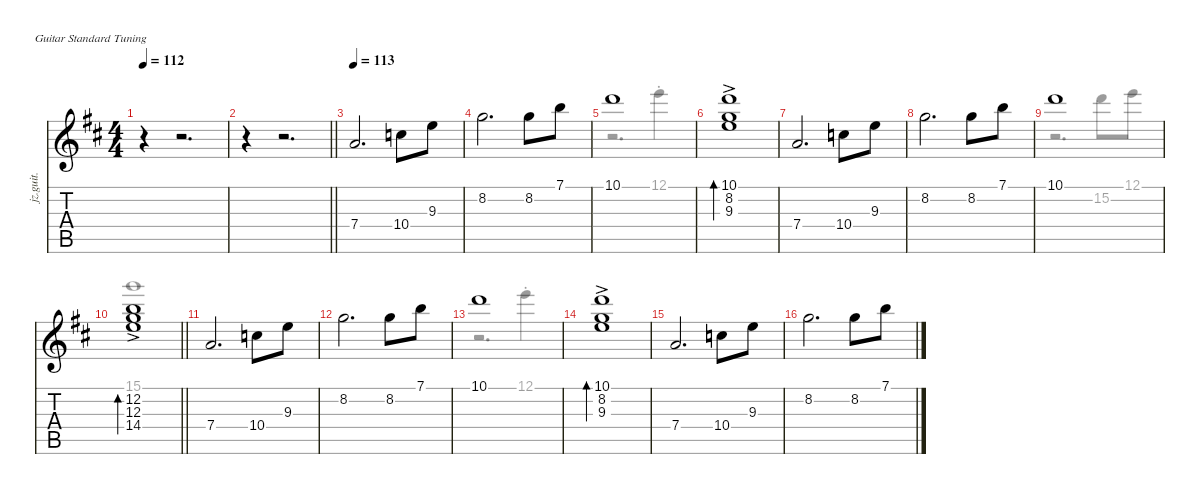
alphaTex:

\defaultSystemsLayout 4
\hideDynamics
\bracketExtendMode nobrackets
\otherSystemsTrackNameOrientation horizontal
\track ("Kirk - Clean Rythme" "jz.guit.") {instrument distortionguitar}
\staff {score tabs}
\tuning (E4 B3 G3 D3 A2 E2)
\voice
\ts (4 4)
\tempo 112
\clef g2
\ks bminor
r.4{dy f beam Down} r.2{d beam Down} |
\barLineRight lightlight
r.4{beam Down} r.2{d beam Down} |
\tempo 113
7.4{acc forcenatural}.2{d beam Up} 10.4{acc forcenatural}.8{beam Down} 9.3{acc forcenatural}.8{beam Down} |
8.2{acc forcenatural}.2{d beam Down} 8.2{acc forcenatural}.8{beam Down} 7.1{acc forcenatural}.8{beam Down} |
10.1{acc forcenatural}.1{beam Up} |
(10.1{ac acc forcenatural} 8.2{ac acc forcenatural} 9.3{ac acc forcenatural}).1{bd 120 beam Down} |
7.4{acc forcenatural}.2{d beam Up} 10.4{acc forcenatural}.8{beam Down} 9.3{acc forcenatural}.8{beam Down} |
8.2{acc forcenatural}.2{d beam Down} 8.2{acc forcenatural}.8{beam Down} 7.1{acc forcenatural}.8{beam Down} |
10.1{acc forcenatural}.1{beam Up} |
\barLineRight lightlight
(12.2{ac acc forcenatural} 12.3{ac acc forcenatural} 14.4{ac acc forcenatural}).1{bd 120 beam Up} |
7.4{acc forcenatural}.2{d beam Up} 10.4{acc forcenatural}.8{beam Down} 9.3{acc forcenatural}.8{beam Down} |
8.2{acc forcenatural}.2{d beam Down} 8.2{acc forcenatural}.8{beam Down} 7.1{acc forcenatural}.8{beam Down} |
10.1{acc forcenatural}.1{beam Up} |
(10.1{ac acc forcenatural} 8.2{ac acc forcenatural} 9.3{ac acc forcenatural}).1{bd 120 beam Down} |
7.4{acc forcenatural}.2{d beam Up} 10.4{acc forcenatural}.8{beam Down} 9.3{acc forcenatural}.8{beam Down} |
8.2{acc forcenatural}.2{d beam Down} 8.2{acc forcenatural}.8{beam Down} 7.1{acc forcenatural}.8{beam Down}
\voice
\clef g2
\ottava regular
\simile none
\ks bminor
|
\barLineRight lightlight
|
|
|
r.2{d beam Down} 12.1{st acc forcenatural}.4{beam Down} |
|
|
|
r.2{d beam Down} 15.2{acc forcenatural}.8{beam Down} 12.1{acc forcenatural}.8{beam Down} |
\barLineRight lightlight
15.1{acc forcenatural}.1{beam Down} |
|
|
r.2{d beam Down} 12.1{st acc forcenatural}.4{beam Down} |
|
|
